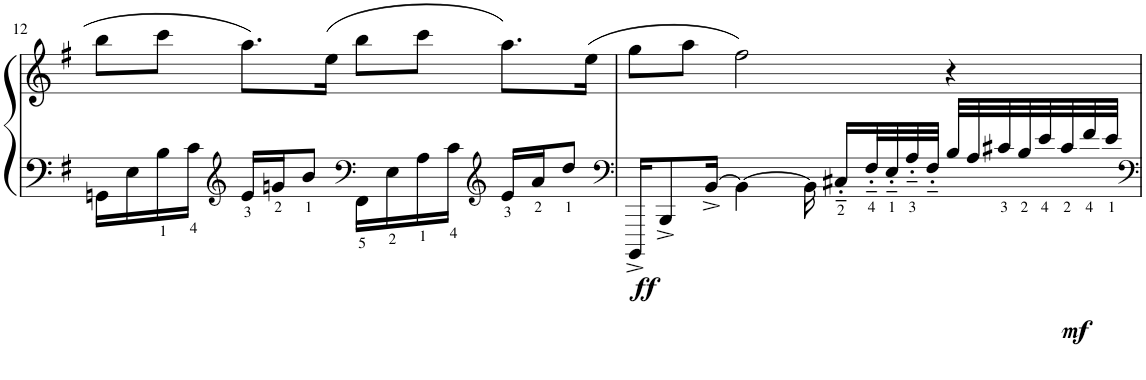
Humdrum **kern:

**kern	**kern	**dynam
*part1	*part1	*part1
*staff2	*staff1	*staff1/2
*I"Piano	*	*
*I'Pno	*	*
!!LO:PB:g=z
*clefF4	*clefG2	*
*k[f#]	*k[f#]	*
*M4/4	*M4/4	*
=12	=12	=12
16GGn\LL	8bb\L	.
16E\	.	.
16B\	8ccc\J	.
16c\JJ	.	.
*clefG2	*	*
16e/LL	8.aa\L	.
16gn/J	.	.
8b/J	.	.
.	(16ee\Jk	.
*clefF4	*	*
16FF#\LL	8bb\L	.
16E\	.	.
16A\	8ccc\J	.
16c\JJ	.	.
*clefG2	*	*
16e/LL	8.aa\L)	.
16a/J	.	.
8dd/J	.	.
.	(16ee\Jk	.
=13	=13	=13
*clefF4	*	*
!	!	!LO:DY:b=2
16BBBB^/KL	8gg\L	ff
8BBB^/	.	.
.	8aa\J	.
[16BB^/Jk	.	.
4BB\_	2ff#\)	.
16BB\]	.	.
!	!	!LO:DY:b=2
16C#X'~/LL	.	mf
32F#'~/L	.	.
32E'~/	.	.
32A'~/	.	.
32F#'~/JJJ	.	.
32B/LLL	4r	.
32A/	.	.
32c#X/	.	.
32B/	.	.
32e/	.	.
32c#/	.	.
32f#/	.	.
32e/JJJ	.	.
=	=	=
*-	*-	*-
